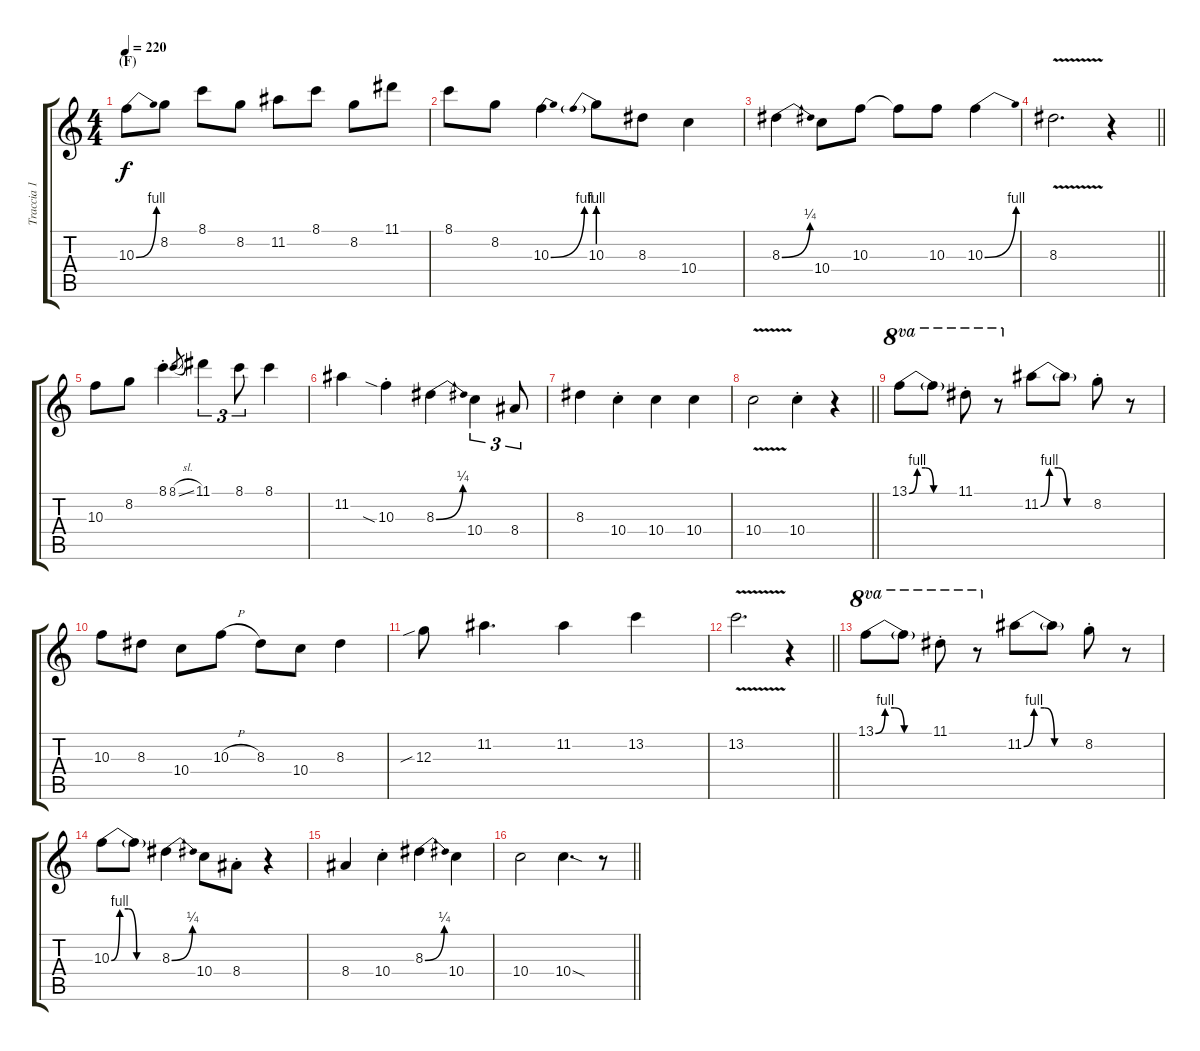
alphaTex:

\track ("Traccia 1" "Traccia 1") {instrument overdrivenguitar}
\staff {score tabs}
\tuning (E4 B3 G3 D3 A2 E2) {hide}
\ts (4 4)
\section ("" "(F)")
\tempo 220
\clef g2
\ks c
10.3{be (bend 0 0 60 4)}.8{dy f} 8.2.8 8.1.8 8.2.8 11.2.8 8.1.8 8.2.8 11.1.8 |
8.1.8 8.2.8 10.3{be (bend 0 0 60 4)}.4 10.3{be (prebend 0 4 60 4)}.8 8.3.8 10.4.4 |
8.3{be (bend 0 0 60 1)}.4 10.4.8 10.3.8 10.3{t}.8 10.3.8 10.3{be (bend 0 0 60 4)}.4 |
\barLineRight lightlight
8.3{v}.2{d} r.4 |
10.3.8 8.2.8 8.1{st}.4 8.1{sl}.8{gr} 11.1.4{tu (3 2)} 8.1.8{tu (3 2)} 8.1.4 |
11.2.4 10.3{sia st}.4 8.3{be (bend 0 0 60 1)}.4 10.4.4{tu (3 2)} 8.4.8{tu (3 2)} |
8.3.4 10.4{st}.4 10.4.4 10.4.4 |
\barLineRight lightlight
10.4{v}.2 10.4{st}.4 r.4 |
13.1{be (custom 0 0 10 4 20 4 30 0 60 0)}.8{ot 8va} 13.1{t}.8{ot 8va} 11.1{st}.8{ot 8va} r.8{ot 8va} 11.2{be (custom 0 0 10 4 20 4 30 0 60 0)}.8 11.2{t}.8 8.2{st}.8 r.8 |
10.3.8 8.3.8 10.4.8 10.3{h}.8 8.3.8 10.4.8 8.3.4 |
12.3{sib}.8 11.2.4{d} 11.2.4 13.2.4 |
\barLineRight lightlight
13.2{v}.2{d} r.4 |
13.1{be (custom 0 0 10 4 20 4 30 0 60 0)}.8{ot 8va} 13.1{t}.8{ot 8va} 11.1{st}.8{ot 8va} r.8{ot 8va} 11.2{be (custom 0 0 10 4 20 4 30 0 60 0)}.8 11.2{t}.8 8.2{st}.8 r.8 |
10.3{be (custom 0 0 10 4 20 4 30 0 60 0)}.8 10.3{t}.8 8.3{be (bend 0 0 60 1)}.4 10.4.8 8.4{st}.8 r.4 |
8.4.4 10.4{st}.4 8.3{be (bend 0 0 60 1)}.4 10.4.4 |
\barLineRight lightlight
10.4.2 10.4{sod}.4{d} r.8
